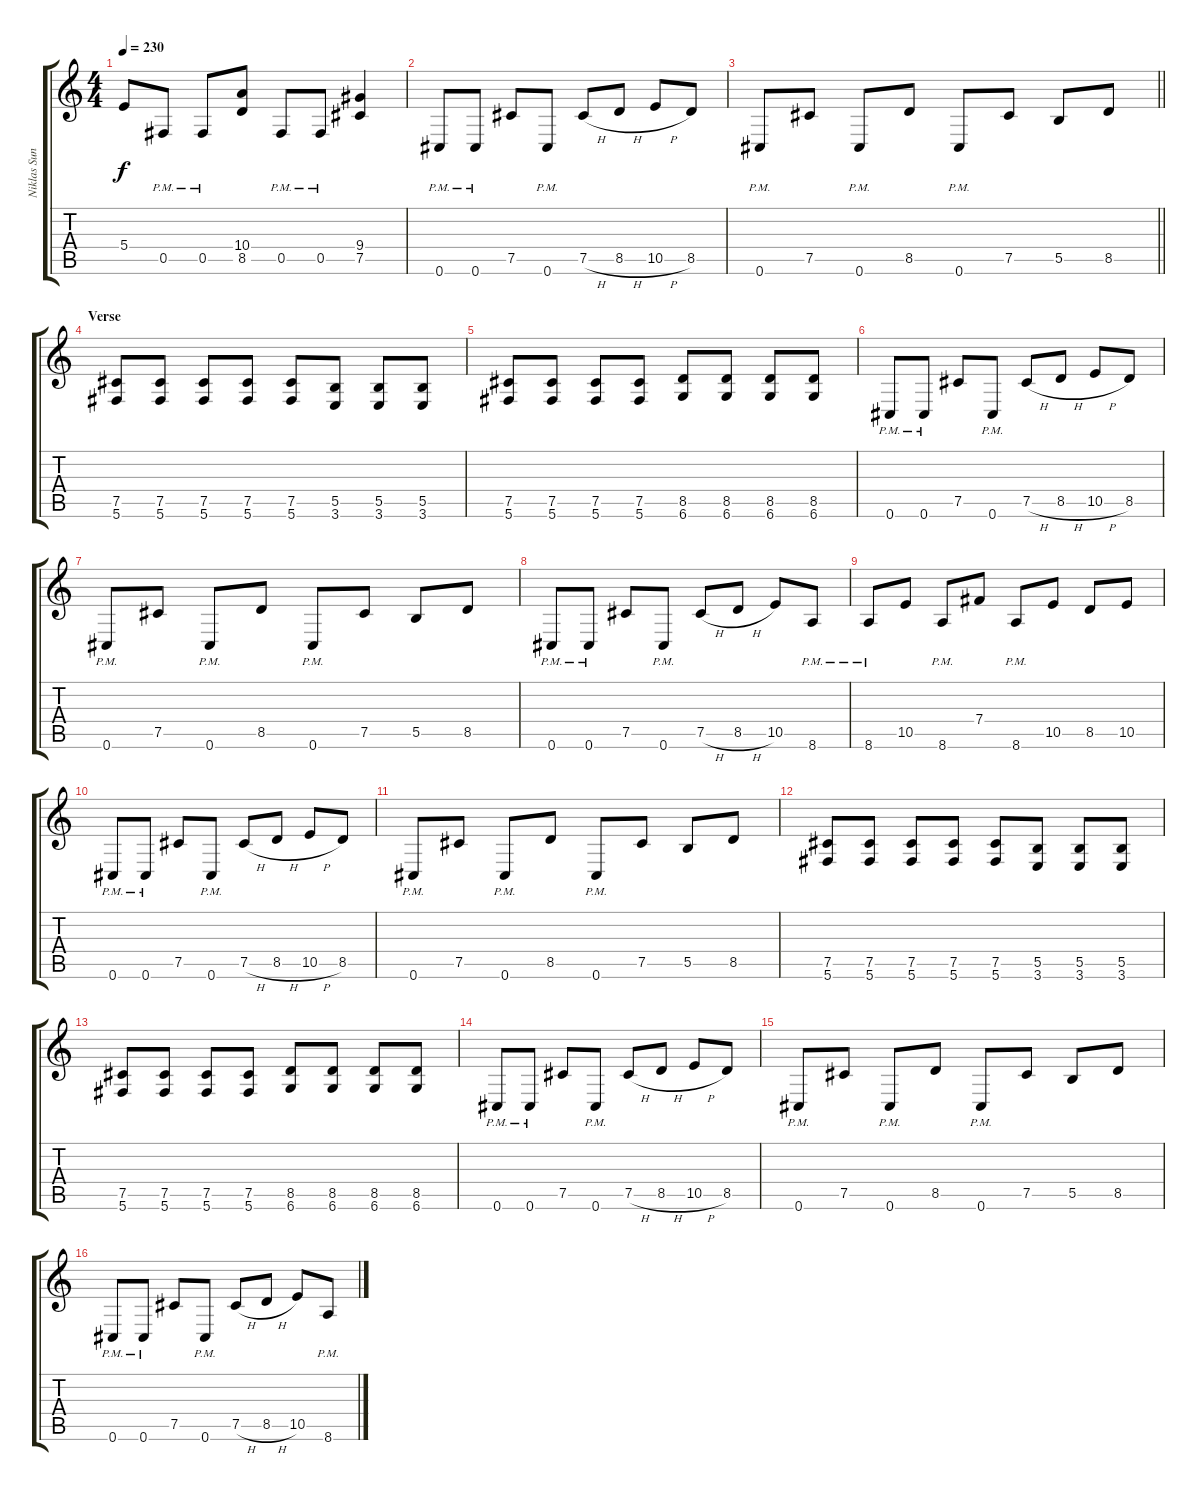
\track ("Niklas Sundin" "Niklas Sun") {instrument distortionguitar}
\staff {score tabs}
\tuning (Db4 Ab3 E3 B2 Gb2 Db2) {hide}
\ts (4 4)
\tempo 230
\clef g2
\ks c
5.4.8{dy f} 0.5{pm}.8 0.5{pm}.8 (10.4 8.5).8 0.5{pm}.8 0.5{pm}.8 (9.4 7.5).4 |
0.6{pm}.8 0.6{pm}.8 7.5.8 0.6{pm}.8 7.5{h}.8 8.5{h}.8 10.5{h}.8 8.5.8 |
\barLineRight lightlight
0.6{pm}.8 7.5.8 0.6{pm}.8 8.5.8 0.6{pm}.8 7.5.8 5.5.8 8.5.8 |
\section ("" "Verse")
(7.5 5.6).8 (7.5 5.6).8 (7.5 5.6).8 (7.5 5.6).8 (7.5 5.6).8 (5.5 3.6).8 (5.5 3.6).8 (5.5 3.6).8 |
(7.5 5.6).8 (7.5 5.6).8 (7.5 5.6).8 (7.5 5.6).8 (8.5 6.6).8 (8.5 6.6).8 (8.5 6.6).8 (8.5 6.6).8 |
0.6{pm}.8 0.6{pm}.8 7.5.8 0.6{pm}.8 7.5{h}.8 8.5{h}.8 10.5{h}.8 8.5.8 |
0.6{pm}.8 7.5.8 0.6{pm}.8 8.5.8 0.6{pm}.8 7.5.8 5.5.8 8.5.8 |
0.6{pm}.8 0.6{pm}.8 7.5.8 0.6{pm}.8 7.5{h}.8 8.5{h}.8 10.5.8 8.6{pm}.8 |
8.6{pm}.8 10.5.8 8.6{pm}.8 7.4.8 8.6{pm}.8 10.5.8 8.5.8 10.5.8 |
0.6{pm}.8 0.6{pm}.8 7.5.8 0.6{pm}.8 7.5{h}.8 8.5{h}.8 10.5{h}.8 8.5.8 |
0.6{pm}.8 7.5.8 0.6{pm}.8 8.5.8 0.6{pm}.8 7.5.8 5.5.8 8.5.8 |
(7.5 5.6).8 (7.5 5.6).8 (7.5 5.6).8 (7.5 5.6).8 (7.5 5.6).8 (5.5 3.6).8 (5.5 3.6).8 (5.5 3.6).8 |
(7.5 5.6).8 (7.5 5.6).8 (7.5 5.6).8 (7.5 5.6).8 (8.5 6.6).8 (8.5 6.6).8 (8.5 6.6).8 (8.5 6.6).8 |
0.6{pm}.8 0.6{pm}.8 7.5.8 0.6{pm}.8 7.5{h}.8 8.5{h}.8 10.5{h}.8 8.5.8 |
0.6{pm}.8 7.5.8 0.6{pm}.8 8.5.8 0.6{pm}.8 7.5.8 5.5.8 8.5.8 |
0.6{pm}.8 0.6{pm}.8 7.5.8 0.6{pm}.8 7.5{h}.8 8.5{h}.8 10.5.8 8.6{pm}.8
